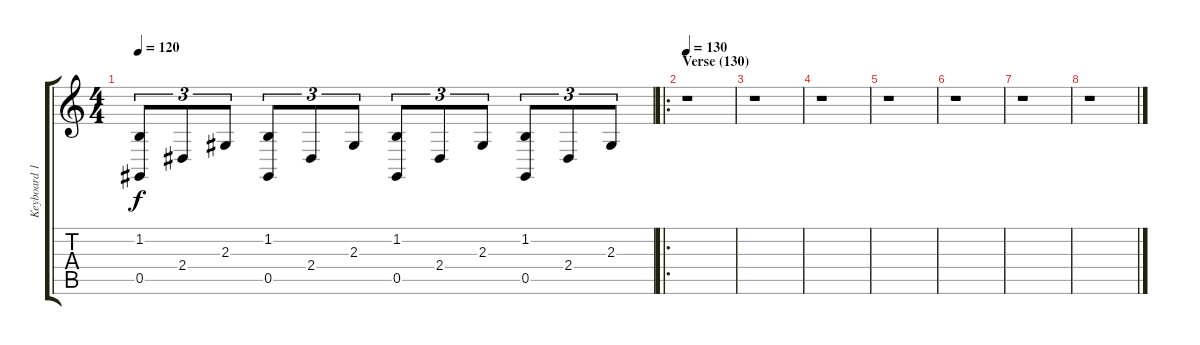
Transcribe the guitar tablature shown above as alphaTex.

\track ("Keyboard 1" "Keyboard 1") {instrument harpsichord}
\staff {score tabs}
\tuning (Eb4 Bb3 Gb3 Db3 Ab2 Eb2) {hide}
\ts (4 4)
\tempo 120
\clef g2
\ks c
(1.2 0.5).8{tu (3 2) dy f} 2.4.8{tu (3 2)} 2.3.8{tu (3 2)} (1.2 0.5).8{tu (3 2)} 2.4.8{tu (3 2)} 2.3.8{tu (3 2)} (1.2 0.5).8{tu (3 2)} 2.4.8{tu (3 2)} 2.3.8{tu (3 2)} (1.2 0.5).8{tu (3 2)} 2.4.8{tu (3 2)} 2.3.8{tu (3 2)} |
\ro
\section ("" "Verse (130)")
\tempo 130
r.1 |
r.1 |
r.1 |
r.1 |
r.1 |
r.1 |
r.1
